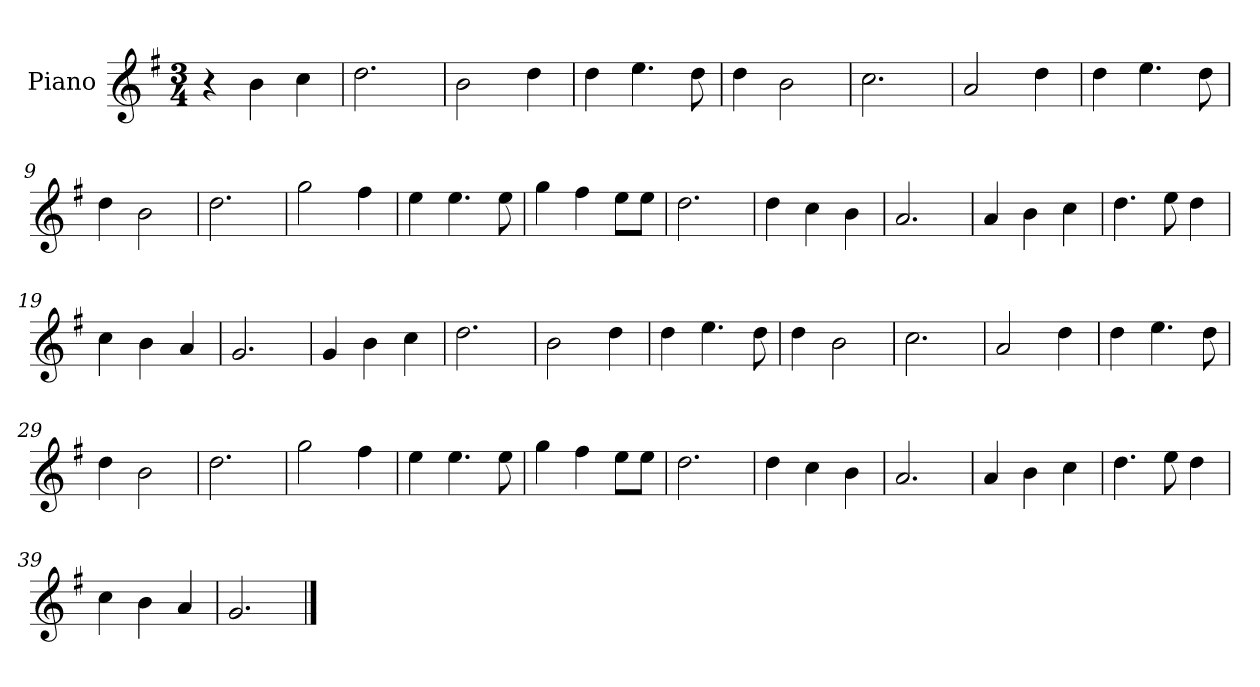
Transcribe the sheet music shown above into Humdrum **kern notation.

**kern
*part1
*staff1
*I"Piano
*I'Pno
*clefG2
*k[f#]
*M3/4
=1
4r
4b\
4cc\
=2
2.dd\
=3
2b\
4dd\
=4
4dd\
4.ee\
8dd\
=5
4dd\
2b\
=6
2.cc\
=7
2a/
4dd\
=8
4dd\
4.ee\
8dd\
=9
4dd\
2b\
=10
2.dd\
=11
2gg\
4ff#\
=12
4ee\
4.ee\
8ee\
=13
4gg\
4ff#\
8ee\L
8ee\J
=14
2.dd\
=15
4dd\
4cc\
4b\
=16
2.a/
=17
4a/
4b\
4cc\
=18
4.dd\
8ee\
4dd\
=19
4cc\
4b\
4a/
=20
2.g/
=21
4g/
4b\
4cc\
=22
2.dd\
=23
2b\
4dd\
=24
4dd\
4.ee\
8dd\
=25
4dd\
2b\
=26
2.cc\
=27
2a/
4dd\
=28
4dd\
4.ee\
8dd\
=29
4dd\
2b\
=30
2.dd\
=31
2gg\
4ff#\
=32
4ee\
4.ee\
8ee\
=33
4gg\
4ff#\
8ee\L
8ee\J
=34
2.dd\
=35
4dd\
4cc\
4b\
=36
2.a/
=37
4a/
4b\
4cc\
=38
4.dd\
8ee\
4dd\
=39
4cc\
4b\
4a/
=40
2.g/
==
*-
